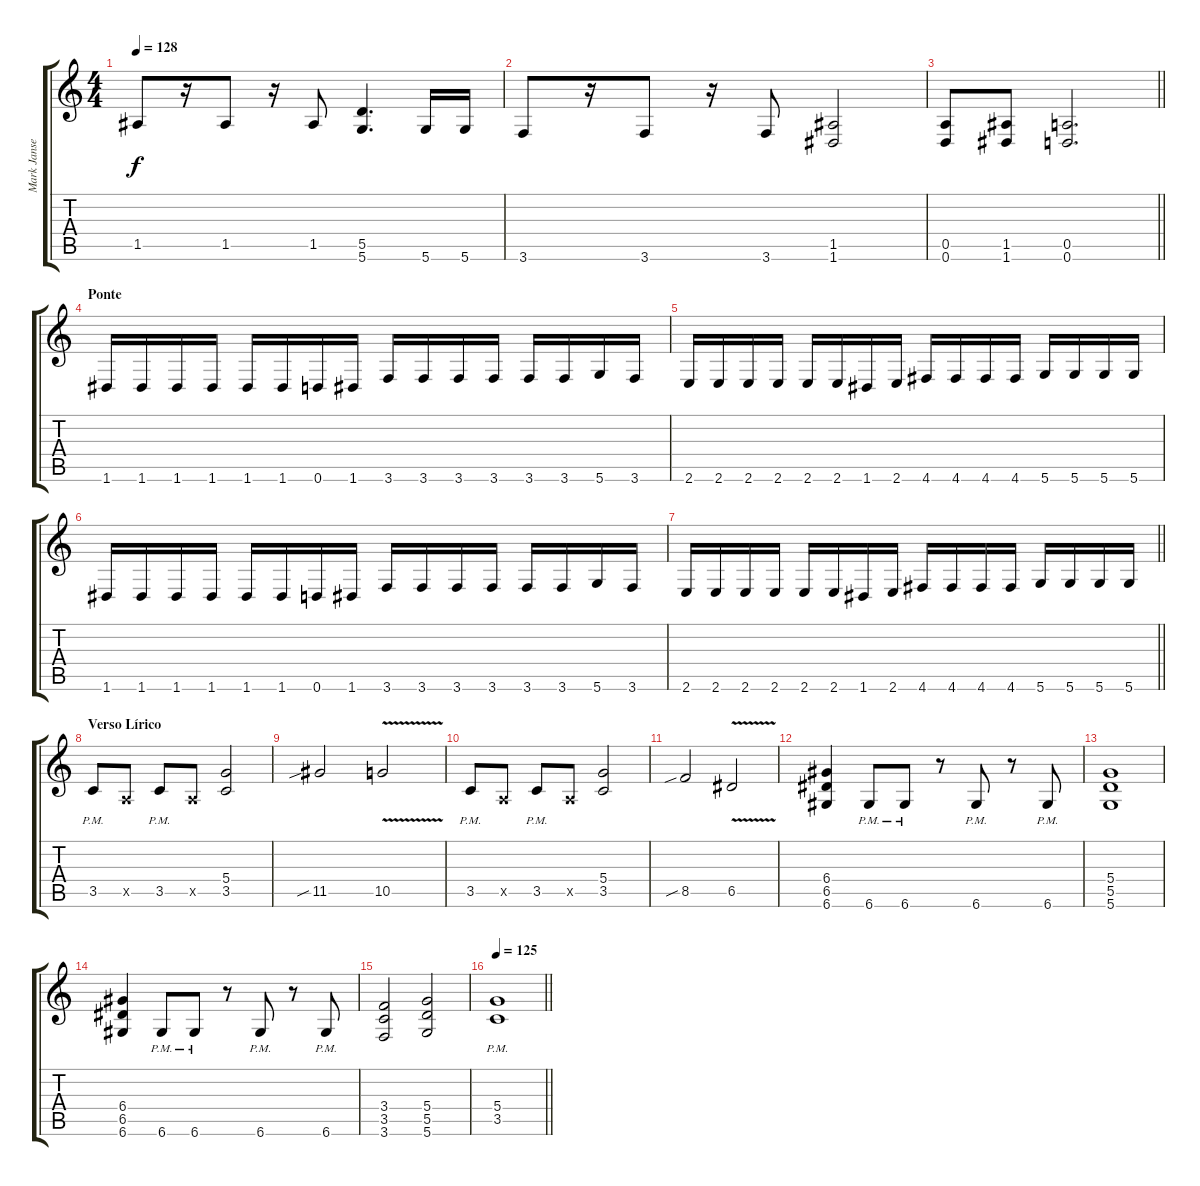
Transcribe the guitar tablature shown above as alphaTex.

\track ("Mark Jansen" "Mark Janse") {instrument distortionguitar}
\staff {score tabs}
\tuning (E4 B3 G3 D3 A2 D2) {hide}
\ts (4 4)
\tempo 128
\clef g2
\ks c
1.5.8{dy f} r.16 1.5.8 r.16 1.5.8 (5.5 5.6).4{d} 5.6.16 5.6.16 |
3.6.8 r.16 3.6.8 r.16 3.6.8 (1.5 1.6).2 |
\barLineRight lightlight
(0.5 0.6).8 (1.5 1.6).8 (0.5 0.6).2{d} |
\section ("" "Ponte")
1.6.16 1.6.16 1.6.16 1.6.16 1.6.16 1.6.16 0.6.16 1.6.16 3.6.16 3.6.16 3.6.16 3.6.16 3.6.16 3.6.16 5.6.16 3.6.16 |
2.6.16 2.6.16 2.6.16 2.6.16 2.6.16 2.6.16 1.6.16 2.6.16 4.6.16 4.6.16 4.6.16 4.6.16 5.6.16 5.6.16 5.6.16 5.6.16 |
1.6.16 1.6.16 1.6.16 1.6.16 1.6.16 1.6.16 0.6.16 1.6.16 3.6.16 3.6.16 3.6.16 3.6.16 3.6.16 3.6.16 5.6.16 3.6.16 |
\barLineRight lightlight
2.6.16 2.6.16 2.6.16 2.6.16 2.6.16 2.6.16 1.6.16 2.6.16 4.6.16 4.6.16 4.6.16 4.6.16 5.6.16 5.6.16 5.6.16 5.6.16 |
\section ("" "Verso Lírico")
3.5{pm}.8 0.5{x}.8 3.5{pm}.8 0.5{x}.8 (5.4 3.5).2 |
11.5{sib}.2 10.5{v}.2 |
3.5{pm}.8 0.5{x}.8 3.5{pm}.8 0.5{x}.8 (5.4 3.5).2 |
8.5{sib}.2 6.5{v}.2 |
(6.4 6.5 6.6).4 6.6{pm}.8 6.6{pm}.8 r.8 6.6{pm}.8 r.8 6.6{pm}.8 |
(5.4 5.5 5.6).1 |
(6.4 6.5 6.6).4 6.6{pm}.8 6.6{pm}.8 r.8 6.6{pm}.8 r.8 6.6{pm}.8 |
(3.4 3.5 3.6).2 (5.4 5.5 5.6).2 |
\tempo 125
\barLineRight lightlight
(5.4{pm} 3.5{pm}).1
